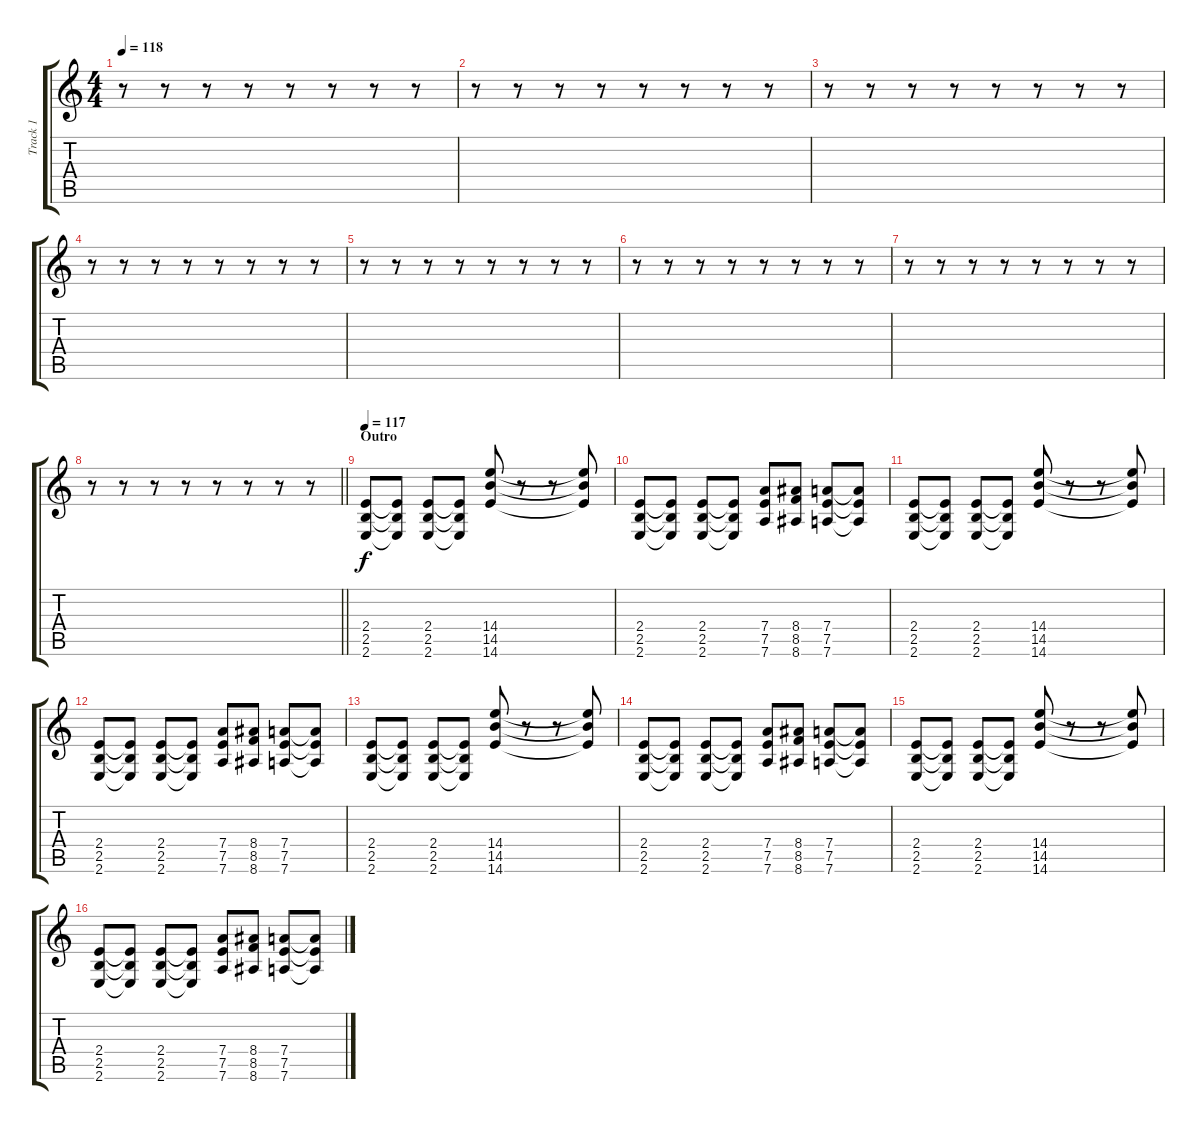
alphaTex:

\track ("Track 1" "Track 1") {instrument distortionguitar}
\staff {score tabs}
\tuning (E4 B3 G3 D3 A2 D2) {hide}
\ts (4 4)
\tempo 118
\clef g2
\ks c
r.8{dy f} r.8 r.8 r.8 r.8 r.8 r.8 r.8 |
r.8 r.8 r.8 r.8 r.8 r.8 r.8 r.8 |
r.8 r.8 r.8 r.8 r.8 r.8 r.8 r.8 |
r.8 r.8 r.8 r.8 r.8 r.8 r.8 r.8 |
r.8 r.8 r.8 r.8 r.8 r.8 r.8 r.8 |
r.8 r.8 r.8 r.8 r.8 r.8 r.8 r.8 |
r.8 r.8 r.8 r.8 r.8 r.8 r.8 r.8 |
\barLineRight lightlight
r.8 r.8 r.8 r.8 r.8 r.8 r.8 r.8 |
\section ("" "Outro")
\tempo 117
(2.4 2.5 2.6).8 (2.4{t} 2.5{t} 2.6{t}).8 (2.4 2.5 2.6).8 (2.4{t} 2.5{t} 2.6{t}).8 (14.4 14.5 14.6).8 r.8 r.8 (14.4{t} 14.5{t} 14.6{t}).8 |
(2.4 2.5 2.6).8 (2.4{t} 2.5{t} 2.6{t}).8 (2.4 2.5 2.6).8 (2.4{t} 2.5{t} 2.6{t}).8 (7.4 7.5 7.6).8 (8.4 8.5 8.6).8 (7.4 7.5 7.6).8 (7.4{t} 7.5{t} 7.6{t}).8 |
(2.4 2.5 2.6).8 (2.4{t} 2.5{t} 2.6{t}).8 (2.4 2.5 2.6).8 (2.4{t} 2.5{t} 2.6{t}).8 (14.4 14.5 14.6).8 r.8 r.8 (14.4{t} 14.5{t} 14.6{t}).8 |
(2.4 2.5 2.6).8 (2.4{t} 2.5{t} 2.6{t}).8 (2.4 2.5 2.6).8 (2.4{t} 2.5{t} 2.6{t}).8 (7.4 7.5 7.6).8 (8.4 8.5 8.6).8 (7.4 7.5 7.6).8 (7.4{t} 7.5{t} 7.6{t}).8 |
(2.4 2.5 2.6).8 (2.4{t} 2.5{t} 2.6{t}).8 (2.4 2.5 2.6).8 (2.4{t} 2.5{t} 2.6{t}).8 (14.4 14.5 14.6).8 r.8 r.8 (14.4{t} 14.5{t} 14.6{t}).8 |
(2.4 2.5 2.6).8 (2.4{t} 2.5{t} 2.6{t}).8 (2.4 2.5 2.6).8 (2.4{t} 2.5{t} 2.6{t}).8 (7.4 7.5 7.6).8 (8.4 8.5 8.6).8 (7.4 7.5 7.6).8 (7.4{t} 7.5{t} 7.6{t}).8 |
(2.4 2.5 2.6).8 (2.4{t} 2.5{t} 2.6{t}).8 (2.4 2.5 2.6).8 (2.4{t} 2.5{t} 2.6{t}).8 (14.4 14.5 14.6).8 r.8 r.8 (14.4{t} 14.5{t} 14.6{t}).8 |
(2.4 2.5 2.6).8 (2.4{t} 2.5{t} 2.6{t}).8 (2.4 2.5 2.6).8 (2.4{t} 2.5{t} 2.6{t}).8 (7.4 7.5 7.6).8 (8.4 8.5 8.6).8 (7.4 7.5 7.6).8 (7.4{t} 7.5{t} 7.6{t}).8
